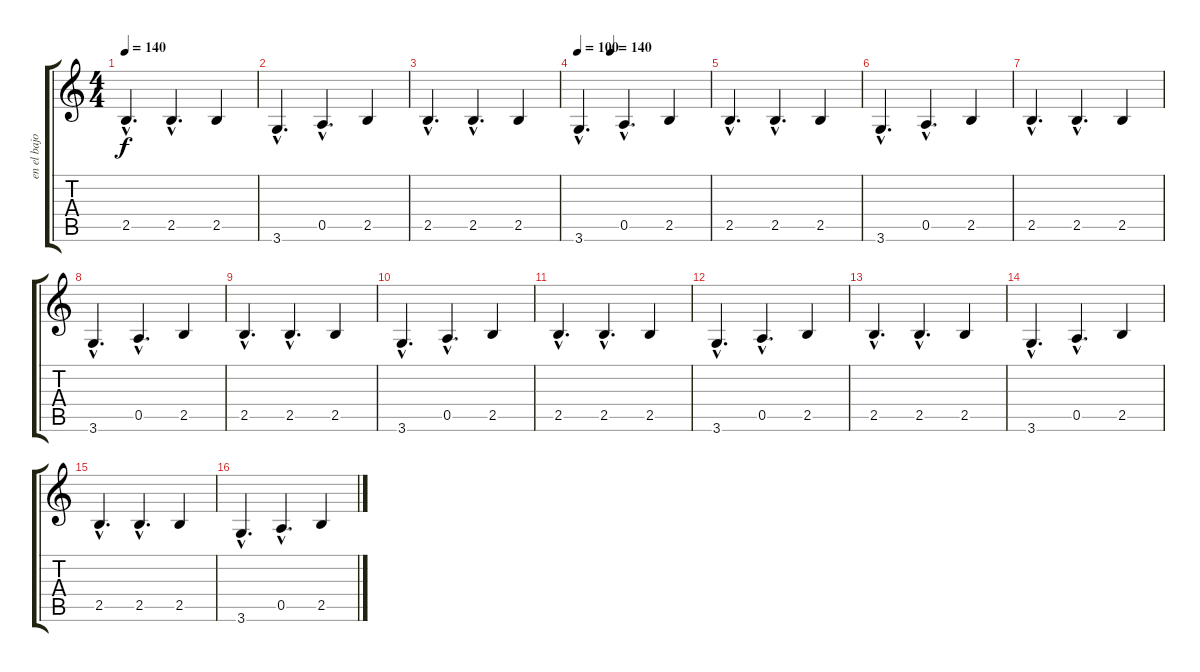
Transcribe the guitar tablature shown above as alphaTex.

\track ("en el bajo Joaquin Cardiel" "en el bajo") {instrument electricbasspick}
\staff {score tabs}
\tuning (E4 B3 G3 D3 A2 E2) {hide}
\ts (4 4)
\tempo 140
\clef g2
\ks c
2.5{hac}.4{d dy f} 2.5{hac}.4{d} 2.5.4 |
3.6{hac}.4{d} 0.5{hac}.4{d} 2.5.4 |
2.5{hac}.4{d} 2.5{hac}.4{d} 2.5.4 |
\tempo 100
\tempo (140 0.25)
3.6{hac}.4{d} 0.5{hac}.4{d} 2.5.4 |
2.5{hac}.4{d} 2.5{hac}.4{d} 2.5.4 |
3.6{hac}.4{d} 0.5{hac}.4{d} 2.5.4 |
2.5{hac}.4{d} 2.5{hac}.4{d} 2.5.4 |
3.6{hac}.4{d} 0.5{hac}.4{d} 2.5.4 |
2.5{hac}.4{d} 2.5{hac}.4{d} 2.5.4 |
3.6{hac}.4{d} 0.5{hac}.4{d} 2.5.4 |
2.5{hac}.4{d} 2.5{hac}.4{d} 2.5.4 |
3.6{hac}.4{d} 0.5{hac}.4{d} 2.5.4 |
2.5{hac}.4{d} 2.5{hac}.4{d} 2.5.4 |
3.6{hac}.4{d} 0.5{hac}.4{d} 2.5.4 |
2.5{hac}.4{d} 2.5{hac}.4{d} 2.5.4 |
3.6{hac}.4{d} 0.5{hac}.4{d} 2.5.4
